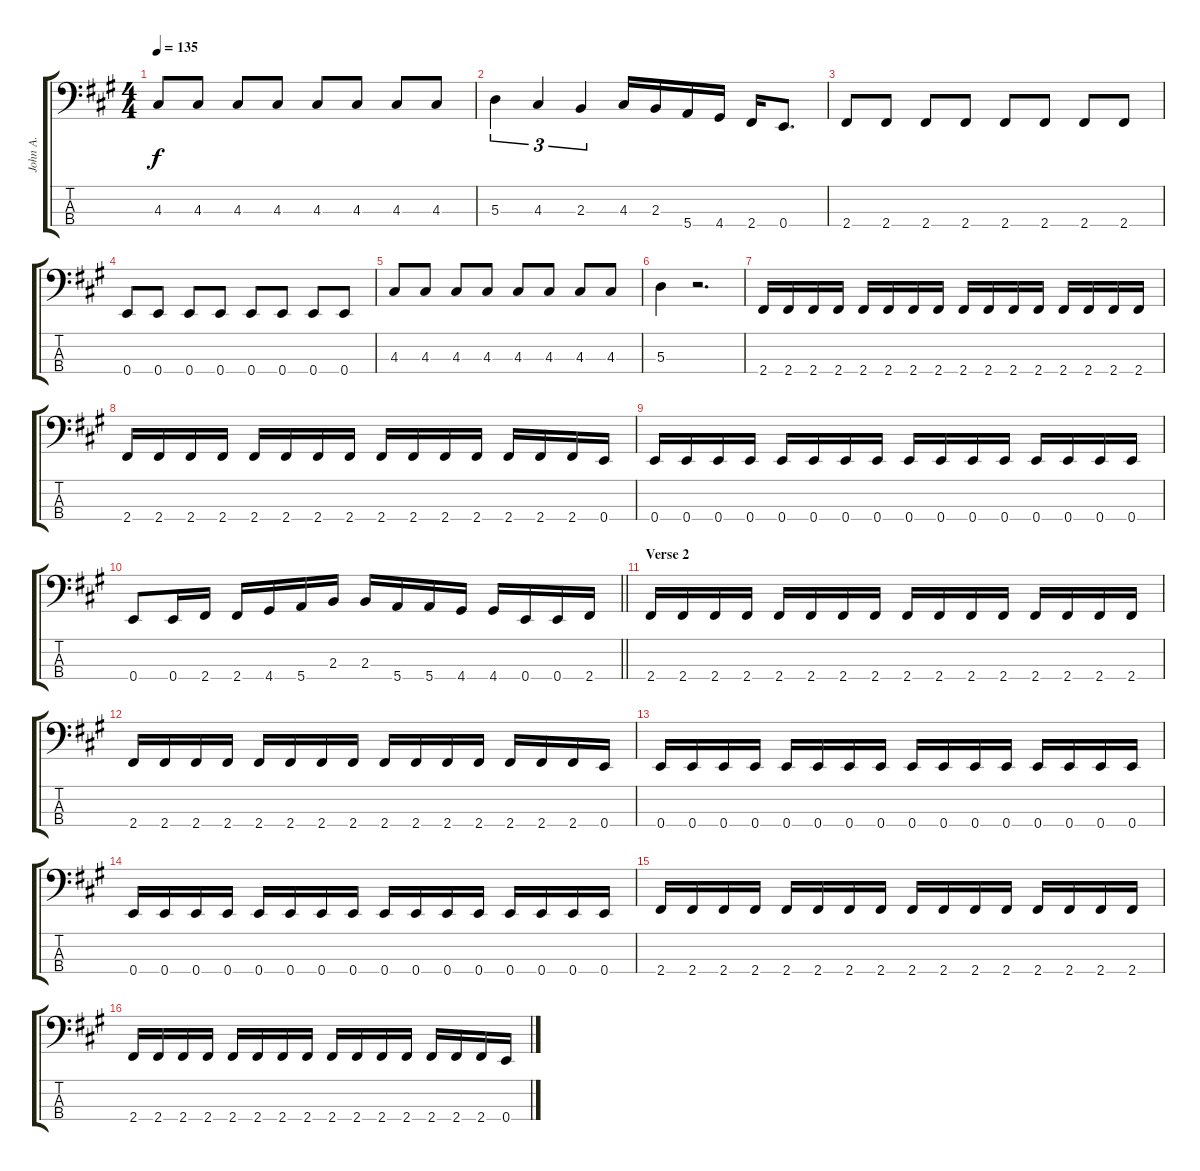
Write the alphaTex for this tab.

\track ("John A." "John A.") {instrument electricbassfinger}
\staff {score tabs}
\tuning (G2 D2 A1 E1) {hide}
\ts (4 4)
\tempo 135
\clef f4
\ks a
4.3.8{dy f} 4.3.8 4.3.8 4.3.8 4.3.8 4.3.8 4.3.8 4.3.8 |
5.3.4{tu (3 2)} 4.3.4{tu (3 2)} 2.3.4{tu (3 2)} 4.3.16 2.3.16 5.4.16 4.4.16 2.4.16 0.4.8{d} |
2.4.8 2.4.8 2.4.8 2.4.8 2.4.8 2.4.8 2.4.8 2.4.8 |
0.4.8 0.4.8 0.4.8 0.4.8 0.4.8 0.4.8 0.4.8 0.4.8 |
4.3.8 4.3.8 4.3.8 4.3.8 4.3.8 4.3.8 4.3.8 4.3.8 |
5.3.4 r.2{d} |
2.4.16 2.4.16 2.4.16 2.4.16 2.4.16 2.4.16 2.4.16 2.4.16 2.4.16 2.4.16 2.4.16 2.4.16 2.4.16 2.4.16 2.4.16 2.4.16 |
2.4.16 2.4.16 2.4.16 2.4.16 2.4.16 2.4.16 2.4.16 2.4.16 2.4.16 2.4.16 2.4.16 2.4.16 2.4.16 2.4.16 2.4.16 0.4.16 |
0.4.16 0.4.16 0.4.16 0.4.16 0.4.16 0.4.16 0.4.16 0.4.16 0.4.16 0.4.16 0.4.16 0.4.16 0.4.16 0.4.16 0.4.16 0.4.16 |
\barLineRight lightlight
0.4.8 0.4.16 2.4.16 2.4.16 4.4.16 5.4.16 2.3.16 2.3.16 5.4.16 5.4.16 4.4.16 4.4.16 0.4.16 0.4.16 2.4.16 |
\section ("" "Verse 2")
2.4.16 2.4.16 2.4.16 2.4.16 2.4.16 2.4.16 2.4.16 2.4.16 2.4.16 2.4.16 2.4.16 2.4.16 2.4.16 2.4.16 2.4.16 2.4.16 |
2.4.16 2.4.16 2.4.16 2.4.16 2.4.16 2.4.16 2.4.16 2.4.16 2.4.16 2.4.16 2.4.16 2.4.16 2.4.16 2.4.16 2.4.16 0.4.16 |
0.4.16 0.4.16 0.4.16 0.4.16 0.4.16 0.4.16 0.4.16 0.4.16 0.4.16 0.4.16 0.4.16 0.4.16 0.4.16 0.4.16 0.4.16 0.4.16 |
0.4.16 0.4.16 0.4.16 0.4.16 0.4.16 0.4.16 0.4.16 0.4.16 0.4.16 0.4.16 0.4.16 0.4.16 0.4.16 0.4.16 0.4.16 0.4.16 |
2.4.16 2.4.16 2.4.16 2.4.16 2.4.16 2.4.16 2.4.16 2.4.16 2.4.16 2.4.16 2.4.16 2.4.16 2.4.16 2.4.16 2.4.16 2.4.16 |
2.4.16 2.4.16 2.4.16 2.4.16 2.4.16 2.4.16 2.4.16 2.4.16 2.4.16 2.4.16 2.4.16 2.4.16 2.4.16 2.4.16 2.4.16 0.4.16
